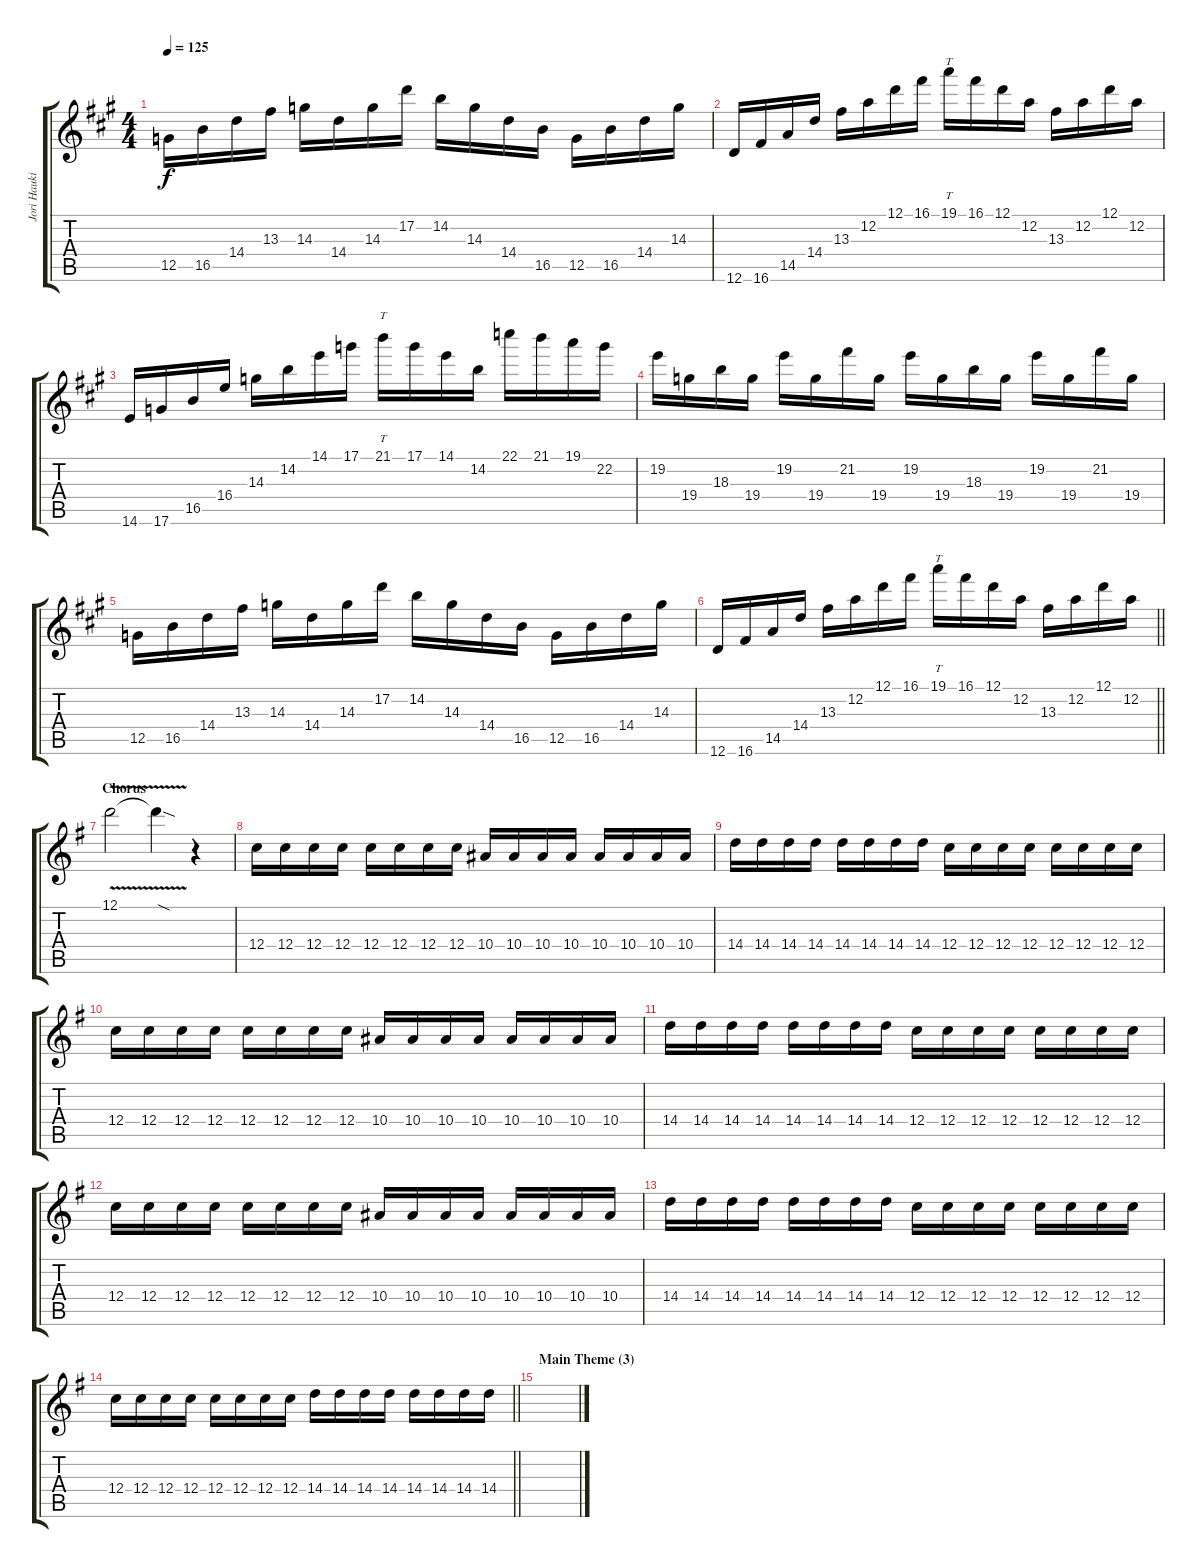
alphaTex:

\track ("Jori Haukio (lead guitar)" "Jori Hauki") {instrument distortionguitar}
\staff {score tabs}
\tuning (D4 A3 F3 C3 G2 D2) {hide}
\ts (4 4)
\tempo 125
\clef g2
\ks f#minor
12.5.16{dy f} 16.5.16 14.4.16 13.3.16 14.3.16 14.4.16 14.3.16 17.2.16 14.2.16 14.3.16 14.4.16 16.5.16 12.5.16 16.5.16 14.4.16 14.3.16 |
12.6.16 16.6.16 14.5.16 14.4.16 13.3.16 12.2.16 12.1.16 16.1.16 19.1.16{tt} 16.1.16 12.1.16 12.2.16 13.3.16 12.2.16 12.1.16 12.2.16 |
14.6.16 17.6.16 16.5.16 16.4.16 14.3.16 14.2.16 14.1.16 17.1.16 21.1.16{tt} 17.1.16 14.1.16 14.2.16 22.1.16 21.1.16 19.1.16 22.2.16 |
19.2.16 19.4.16 18.3.16 19.4.16 19.2.16 19.4.16 21.2.16 19.4.16 19.2.16 19.4.16 18.3.16 19.4.16 19.2.16 19.4.16 21.2.16 19.4.16 |
12.5.16 16.5.16 14.4.16 13.3.16 14.3.16 14.4.16 14.3.16 17.2.16 14.2.16 14.3.16 14.4.16 16.5.16 12.5.16 16.5.16 14.4.16 14.3.16 |
\barLineRight lightlight
12.6.16 16.6.16 14.5.16 14.4.16 13.3.16 12.2.16 12.1.16 16.1.16 19.1.16{tt} 16.1.16 12.1.16 12.2.16 13.3.16 12.2.16 12.1.16 12.2.16 |
\section ("" "Chorus")
\ks eminor
12.1{v}.2 12.1{sod t}.4 r.4 |
12.4.16 12.4.16 12.4.16 12.4.16 12.4.16 12.4.16 12.4.16 12.4.16 10.4.16 10.4.16 10.4.16 10.4.16 10.4.16 10.4.16 10.4.16 10.4.16 |
14.4.16 14.4.16 14.4.16 14.4.16 14.4.16 14.4.16 14.4.16 14.4.16 12.4.16 12.4.16 12.4.16 12.4.16 12.4.16 12.4.16 12.4.16 12.4.16 |
12.4.16 12.4.16 12.4.16 12.4.16 12.4.16 12.4.16 12.4.16 12.4.16 10.4.16 10.4.16 10.4.16 10.4.16 10.4.16 10.4.16 10.4.16 10.4.16 |
14.4.16 14.4.16 14.4.16 14.4.16 14.4.16 14.4.16 14.4.16 14.4.16 12.4.16 12.4.16 12.4.16 12.4.16 12.4.16 12.4.16 12.4.16 12.4.16 |
12.4.16 12.4.16 12.4.16 12.4.16 12.4.16 12.4.16 12.4.16 12.4.16 10.4.16 10.4.16 10.4.16 10.4.16 10.4.16 10.4.16 10.4.16 10.4.16 |
14.4.16 14.4.16 14.4.16 14.4.16 14.4.16 14.4.16 14.4.16 14.4.16 12.4.16 12.4.16 12.4.16 12.4.16 12.4.16 12.4.16 12.4.16 12.4.16 |
\barLineRight lightlight
12.4.16 12.4.16 12.4.16 12.4.16 12.4.16 12.4.16 12.4.16 12.4.16 14.4.16 14.4.16 14.4.16 14.4.16 14.4.16 14.4.16 14.4.16 14.4.16 |
\section ("" "Main Theme (3)")
\ks g
